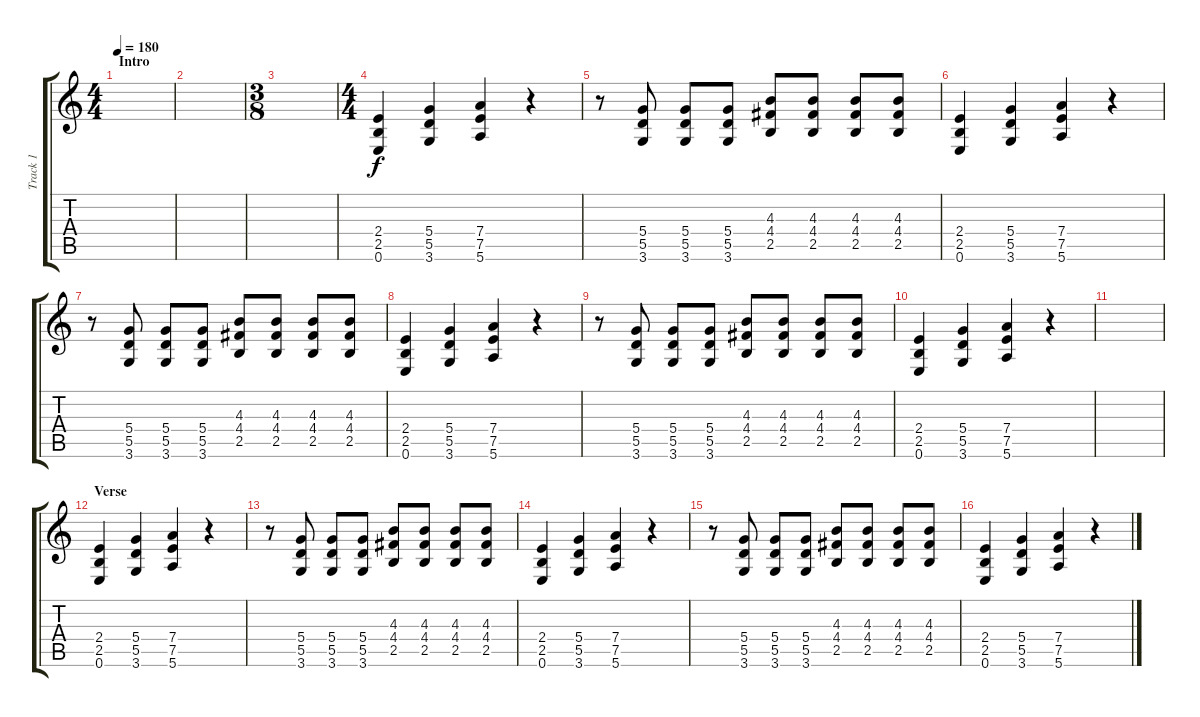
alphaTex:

\track ("Track 1" "Track 1") {instrument electricguitarclean}
\staff {score tabs}
\tuning (E4 B3 G3 D3 A2 E2) {hide}
\ts (4 4)
\section ("" "Intro")
\tempo 180
\clef g2
\ks c
|
|
\ts (3 8)
|
\ts (4 4)
(2.4 2.5 0.6).4 (5.4 5.5 3.6).4 (7.4 7.5 5.6).4 r.4 |
r.8 (5.4 5.5 3.6).8 (5.4 5.5 3.6).8 (5.4 5.5 3.6).8 (4.3 4.4 2.5).8 (4.3 4.4 2.5).8 (4.3 4.4 2.5).8 (4.3 4.4 2.5).8 |
(2.4 2.5 0.6).4 (5.4 5.5 3.6).4 (7.4 7.5 5.6).4 r.4 |
r.8 (5.4 5.5 3.6).8 (5.4 5.5 3.6).8 (5.4 5.5 3.6).8 (4.3 4.4 2.5).8 (4.3 4.4 2.5).8 (4.3 4.4 2.5).8 (4.3 4.4 2.5).8 |
(2.4 2.5 0.6).4 (5.4 5.5 3.6).4 (7.4 7.5 5.6).4 r.4 |
r.8 (5.4 5.5 3.6).8 (5.4 5.5 3.6).8 (5.4 5.5 3.6).8 (4.3 4.4 2.5).8 (4.3 4.4 2.5).8 (4.3 4.4 2.5).8 (4.3 4.4 2.5).8 |
(2.4 2.5 0.6).4 (5.4 5.5 3.6).4 (7.4 7.5 5.6).4 r.4 |
|
\section ("" "Verse")
(2.4 2.5 0.6).4 (5.4 5.5 3.6).4 (7.4 7.5 5.6).4 r.4 |
r.8 (5.4 5.5 3.6).8 (5.4 5.5 3.6).8 (5.4 5.5 3.6).8 (4.3 4.4 2.5).8 (4.3 4.4 2.5).8 (4.3 4.4 2.5).8 (4.3 4.4 2.5).8 |
(2.4 2.5 0.6).4 (5.4 5.5 3.6).4 (7.4 7.5 5.6).4 r.4 |
r.8 (5.4 5.5 3.6).8 (5.4 5.5 3.6).8 (5.4 5.5 3.6).8 (4.3 4.4 2.5).8 (4.3 4.4 2.5).8 (4.3 4.4 2.5).8 (4.3 4.4 2.5).8 |
(2.4 2.5 0.6).4 (5.4 5.5 3.6).4 (7.4 7.5 5.6).4 r.4
